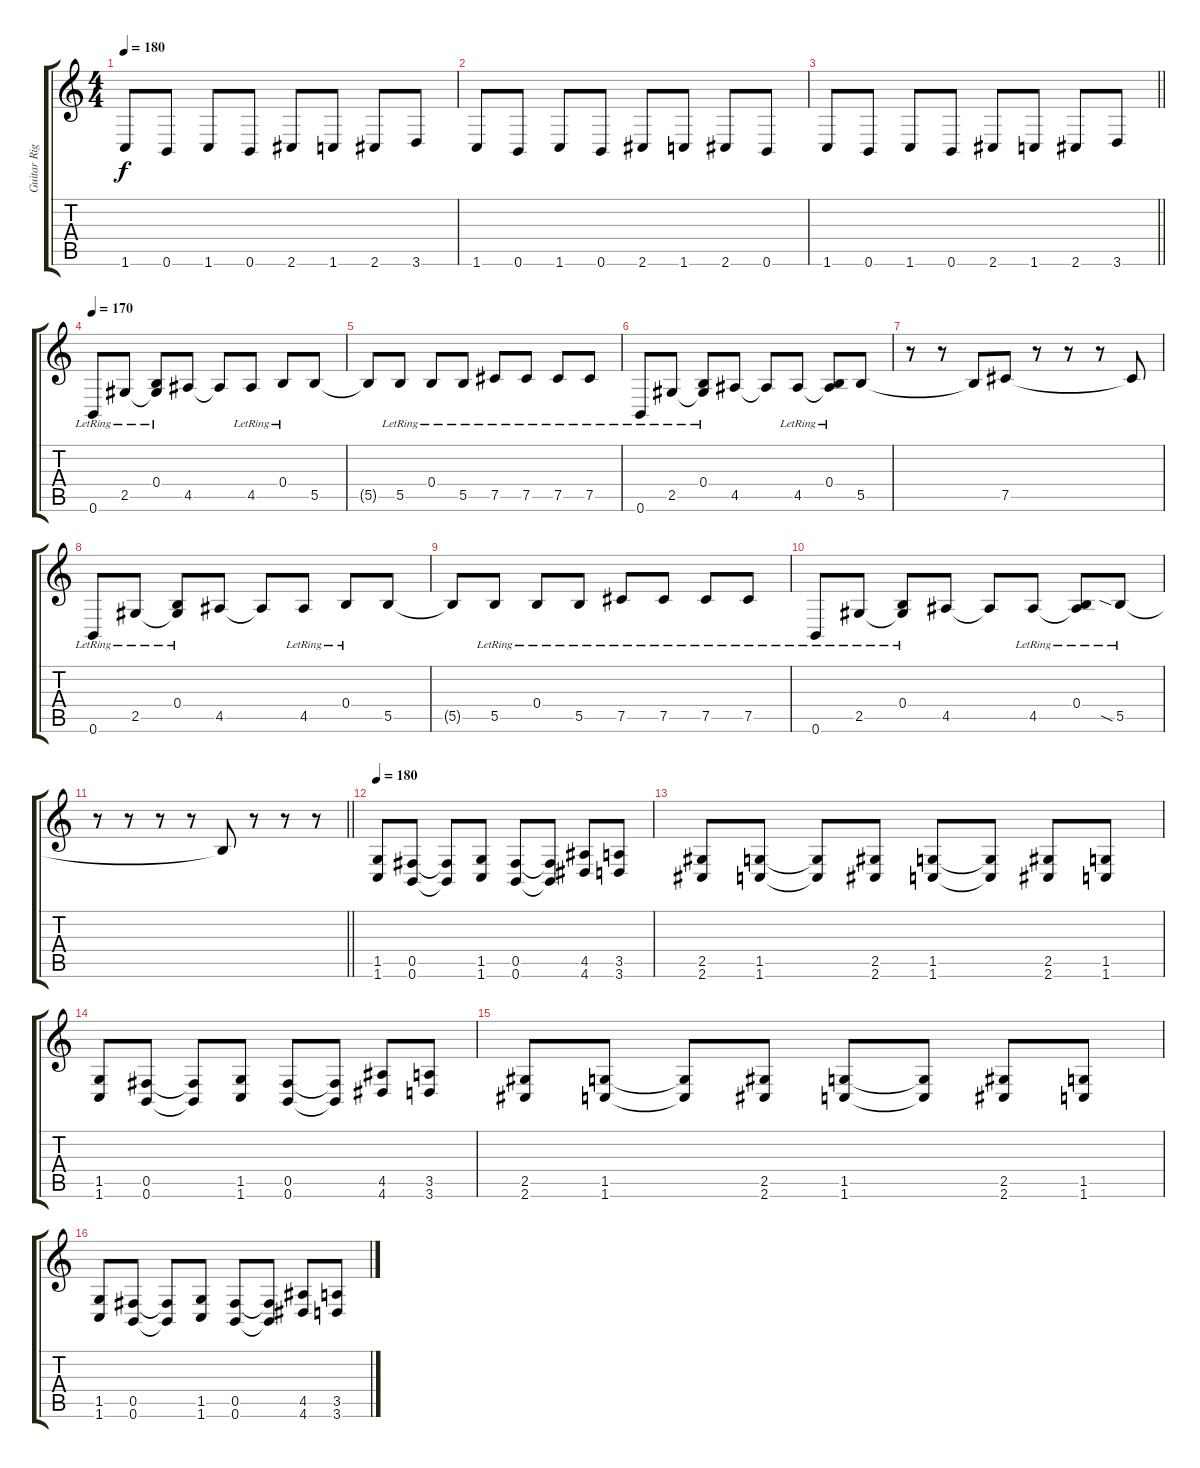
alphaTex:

\track ("Guitar Right" "Guitar Rig") {instrument distortionguitar}
\staff {score tabs}
\tuning (Db4 Ab3 E3 B2 Gb2 B1) {hide}
\ts (4 4)
\tempo 180
\clef g2
\ks c
1.6.8{dy f} 0.6.8 1.6.8 0.6.8 2.6.8 1.6.8 2.6.8 3.6.8 |
1.6.8 0.6.8 1.6.8 0.6.8 2.6.8 1.6.8 2.6.8 0.6.8 |
\barLineRight lightlight
1.6.8 0.6.8 1.6.8 0.6.8 2.6.8 1.6.8 2.6.8 3.6.8 |
\section ("" "")
\tempo 170
0.6{lr}.8{volume 13 instrument electricguitarclean} 2.5{lr}.8 (0.4{lr} 2.5{t}).8 4.5.8 4.5{t}.8 4.5{lr}.8 0.4{lr}.8 5.5.8 |
5.5{t}.8 5.5{lr}.8 0.4{lr}.8 5.5{lr}.8 7.5{lr}.8 7.5{lr}.8 7.5{lr}.8 7.5{lr}.8 |
0.6{lr}.8 2.5{lr}.8 (0.4{lr} 2.5{t}).8 4.5.8 4.5{t}.8 4.5{lr}.8 (0.4{lr} 4.5{t}).8 5.5.8 |
r.8 r.8 5.5{t}.8 7.5.8 r.8 r.8 r.8 7.5{t}.8 |
0.6{lr}.8 2.5{lr}.8 (0.4{lr} 2.5{t}).8 4.5.8 4.5{t}.8 4.5{lr}.8 0.4{lr}.8 5.5.8 |
5.5{t}.8 5.5{lr}.8 0.4{lr}.8 5.5{lr}.8 7.5{lr}.8 7.5{lr}.8 7.5{lr}.8 7.5{lr}.8 |
0.6{lr}.8 2.5{lr}.8 (0.4{lr} 2.5{t}).8 4.5.8 4.5{t}.8 4.5{lr}.8 (0.4{lr} 4.5{t}).8 5.5{sia lr}.8 |
\barLineRight lightlight
r.8 r.8 r.8 r.8 5.5{t}.8 r.8 r.8 r.8 |
\section ("" "")
\tempo 180
(1.5 1.6).8{instrument distortionguitar} (0.5 0.6).8 (0.5{t} 0.6{t}).8 (1.5 1.6).8 (0.5 0.6).8 (0.5{t} 0.6{t}).8 (4.5 4.6).8 (3.5 3.6).8 |
(2.5 2.6).8 (1.5 1.6).8 (1.5{t} 1.6{t}).8 (2.5 2.6).8 (1.5 1.6).8 (1.5{t} 1.6{t}).8 (2.5 2.6).8 (1.5 1.6).8 |
(1.5 1.6).8 (0.5 0.6).8 (0.5{t} 0.6{t}).8 (1.5 1.6).8 (0.5 0.6).8 (0.5{t} 0.6{t}).8 (4.5 4.6).8 (3.5 3.6).8 |
(2.5 2.6).8 (1.5 1.6).8 (1.5{t} 1.6{t}).8 (2.5 2.6).8 (1.5 1.6).8 (1.5{t} 1.6{t}).8 (2.5 2.6).8 (1.5 1.6).8 |
(1.5 1.6).8 (0.5 0.6).8 (0.5{t} 0.6{t}).8 (1.5 1.6).8 (0.5 0.6).8 (0.5{t} 0.6{t}).8 (4.5 4.6).8 (3.5 3.6).8
